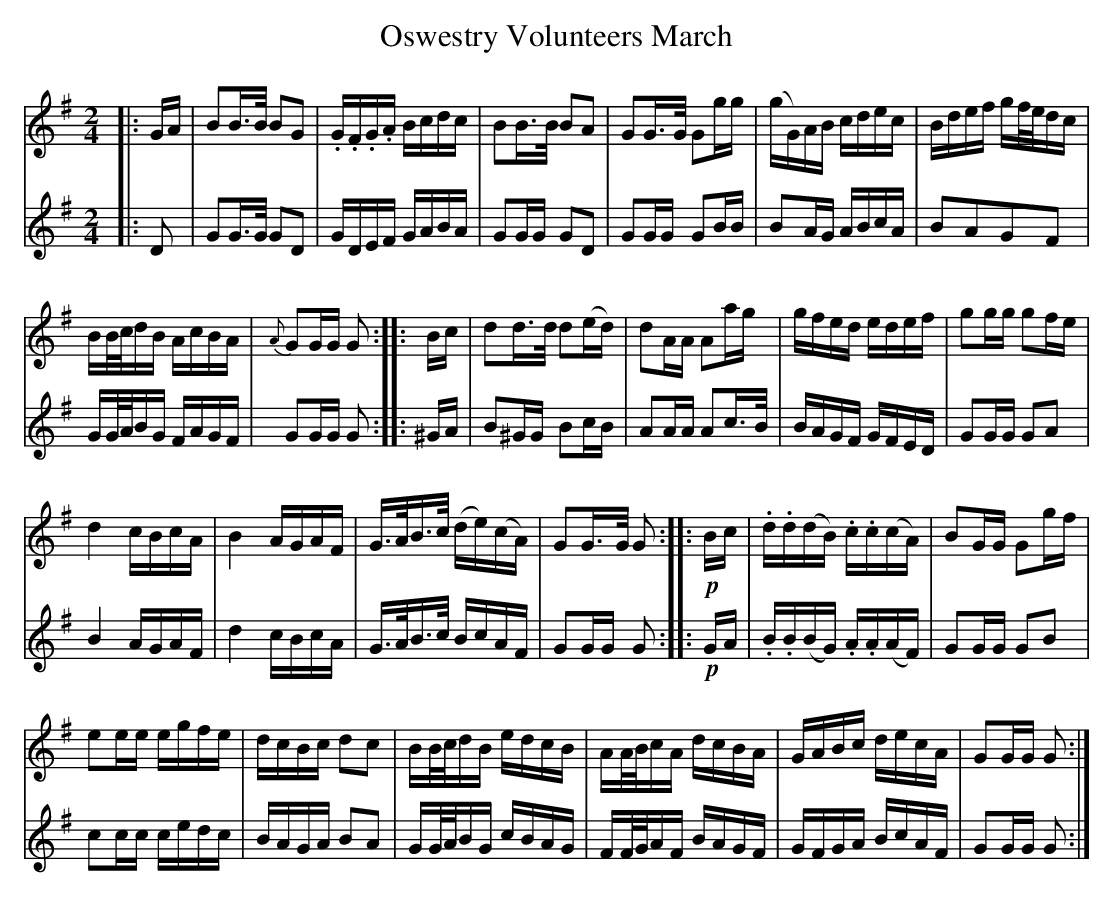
X:1
T:Oswestry Volunteers March
M:2/4
L:1/16
Q:1/4=70
K:G
V:1
|:GA|B2B>B B2G2|.G.F.G.A Bcdc|B2B>B B2A2|G2G>G G2gg|(gG)AB cdec|Bdef gf/e/dc|
BB/c/dB AcBA|{A}G2GG G2::Bc|d2d>d d2(ed)|d2AA A2ag|gfed edef|g2gg g2fe|
d4 cBcA|B4 AGAF|G>AB>c (de)(cA)|G2G>G G2::!p!Bc|.d.d(dB) .c.c(cA)|B2GG G2gf|
e2ee egfe|dcBc d2c2|BB/c/dB edcB|AA/B/cA dcBA|GABc decA|G2GG G2:|
V:2
|:D2|G2G>G G2D2|GDEF GABA|G2GG G2D2|G2GG G2BB|B2AG ABcA|B2A2G2F2|
GG/A/BG FAGF|G2GG G2::^GA|B2^GG B2cB|A2AA A2c>B|BAGF GFED|G2GG G2A2|
B4 AGAF|d4 cBcA|G>AB>c BcAF|G2GG G2::!p!GA|.B.B(BG) .A.A(AF)|G2GG G2B2|
c2cc cedc|BAGA B2A2|GG/A/BG cBAG|FF/G/AF BAGF|GFGA BcAF|G2GG G2:|
